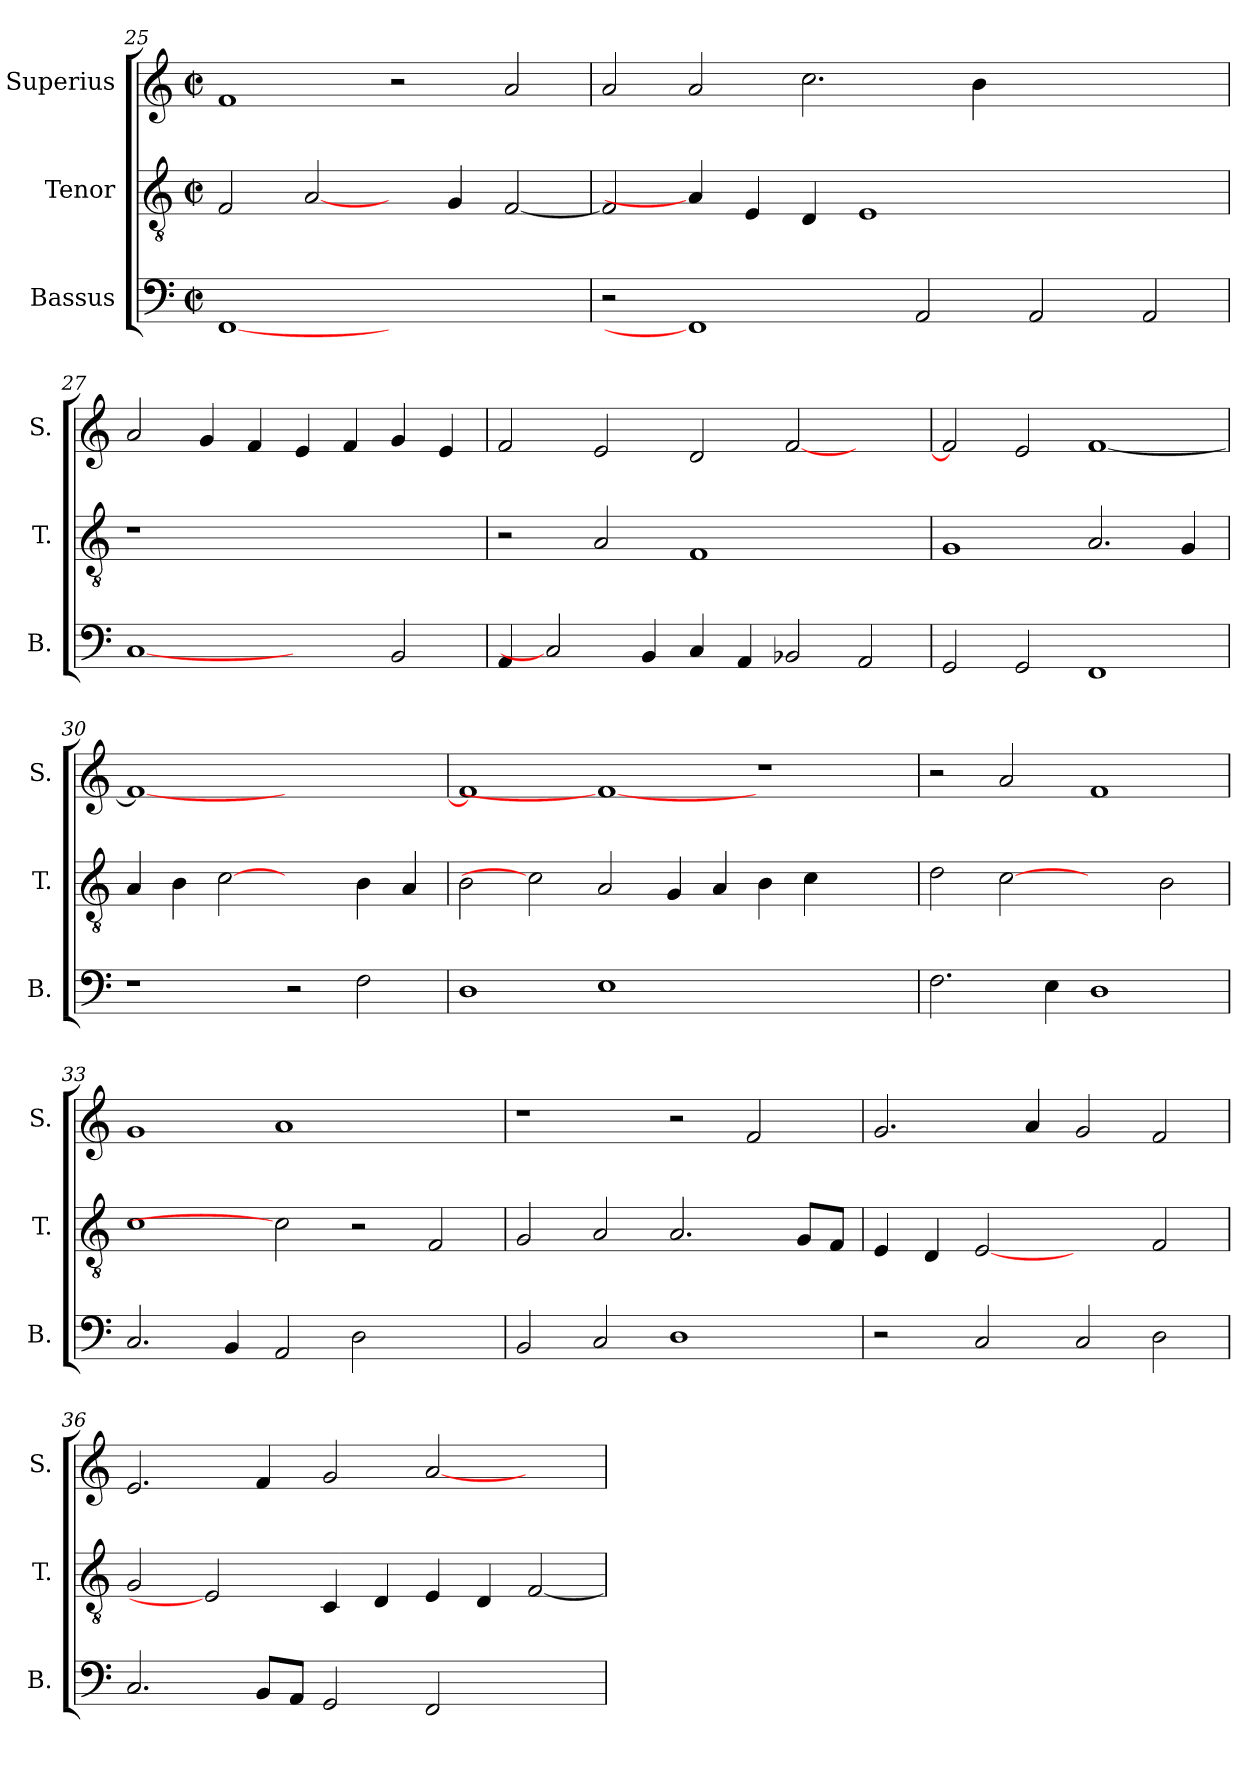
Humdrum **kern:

**kern	**kern	**kern
*part3	*part2	*part1
*staff3	*staff2	*staff1
*I"Bassus	*I"Tenor	*I"Superius
*I'B.	*I'T.	*I'S.
*clefF4	*clefGv2	*clefG2
*	*ITrd7c12	*
*k[]	*k[]	*k[]
*C:	*C:	*C:
*M2/2	*M2/2	*M2/2
*met(c|)	*met(c|)	*met(c|)
=25	=25	=25
[1FFi	2FFi/	1fi
.	[2AAi/	.
1ryy	4ryy	2r
.	4GGi/	.
.	[<2FFi/	2ai/
=26	=26	=26
2r	2FFi/]	2ai/
1FFi]	4AAi/]	2ai/
.	4EEi/	.
.	4DDi/	2.cci\
.	1EEi	.
2AAi/	.	.
.	.	4bi\
2AAi/	.	1ryy
.	2.ryy	.
2AAi/	.	.
=27	=27	=27
!	!LO:N:vis=1	!
[1Ci	1r	2ai/
.	.	4gi/
.	.	4fi/
2ryy	1ryy	4ei/
.	.	4fi/
2BBi/	.	4gi/
.	.	4ei/
!!LO:PB:g=z
=28	=28	=28
4AAi/	2r	2fi/
2Ci]	.	.
.	2AAi/	2ei/
4BBi/	.	.
4Ci/	1FFi	2di/
4AAi/	.	.
2BB-Xi/	.	[<2fi/
2AAi/	2ryy	2ryy
=29	=29	=29
2GGi/	1GGi	2fi/]
2GGi/	.	2ei/
1FFi	2.AAi/	[<1fi
.	4GGi/	.
=30	=30	=30
1r	4AAi/	1fi_<
.	4BBi\	.
.	[2Ci	.
2r	2ryy	1ryy
2Fi\	4BBi\	.
.	4AAi/	.
=31	=31	=31
1Di	2BBi\	1fi]
.	2Ci]	.
1Ei	2AAi/	1fi_
.	4GGi/	.
.	4AAi/	.
1ryy	4BBi\	1r
.	4Ci\	.
.	2ryy	.
=32	=32	=32
2.Fi\	2Di\	2r
.	[2Ci	2ai/
4Ei\	.	.
1Di	2ryy	1fi
.	2BBi\	.
!!LO:LB:g=z
=33	=33	=33
2.Ci/	1Ci	1gi
4BBi/	.	.
2AAi/	2Ci]	1ai
2Di\	2r	.
2ryy	2FFi/	2ryy
=34	=34	=34
2BBi/	2GGi/	1r
2Ci/	2AAi/	.
1Di	2.AAi/	2r
.	.	2fi/
.	8GGi/L	.
.	8FFi/J	.
=35	=35	=35
2r	4EEi/	2.gi/
.	4DDi/	.
2Ci/	[2EEi	.
.	.	4ai/
2Ci/	2ryy	2gi/
2Di\	2FFi/	2fi/
=36	=36	=36
2.Ci/	2GGi/	2.ei/
.	2EEi]	.
8BBi/L	.	4fi/
8AAi/J	.	.
2GGi/	4CCi/	2gi/
.	4DDi/	.
2FFi/	4EEi/	[<2ai/
.	4DDi/	.
2ryy	[<2FFi/	2ryy
=	=	=
*-	*-	*-
